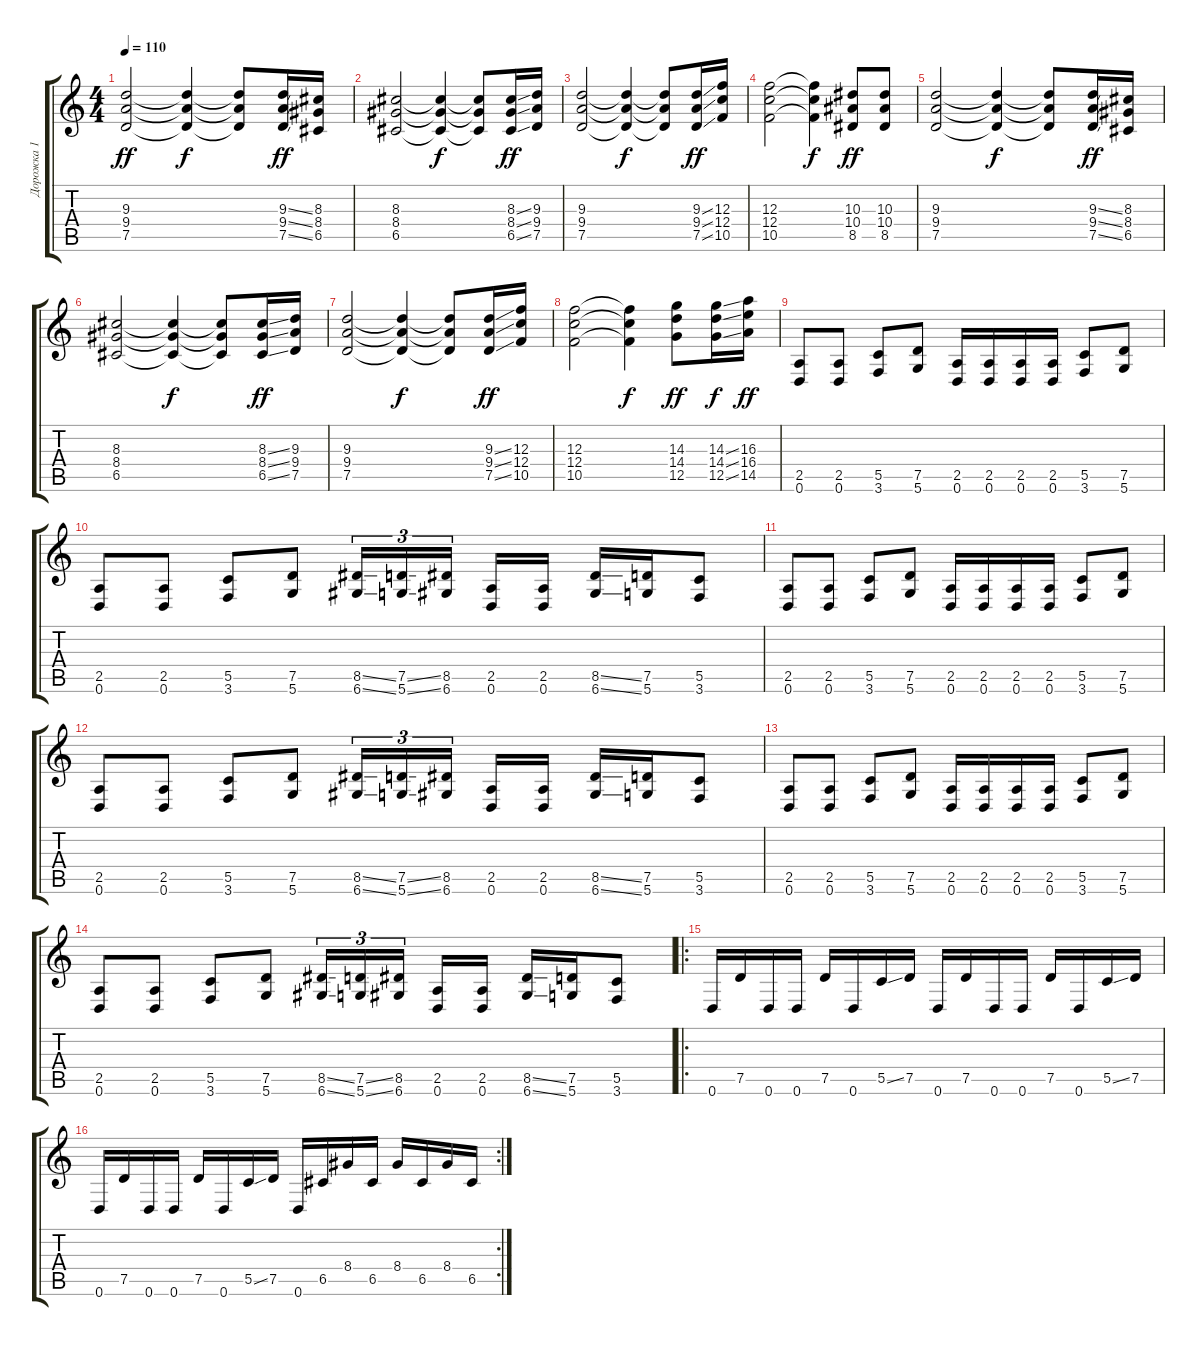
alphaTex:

\track ("Дорожка 1" "Дорожка 1") {instrument distortionguitar}
\staff {score tabs}
\tuning (D4 A3 F3 C3 G2 D2) {hide}
\ts (4 4)
\tempo 110
\clef g2
\ks c
(9.3 9.4 7.5).2{dy ff} (9.3{t} 9.4{t} 7.5{t}).4{dy f} (9.3{t} 9.4{t} 7.5{t}).8 (9.3{ss} 9.4{ss} 7.5{ss}).16{dy ff} (8.3 8.4 6.5).16 |
(8.3 8.4 6.5).2 (8.3{t} 8.4{t} 6.5{t}).4{dy f} (8.3{t} 8.4{t} 6.5{t}).8 (8.3{ss} 8.4{ss} 6.5{ss}).16{dy ff} (9.3 9.4 7.5).16 |
(9.3 9.4 7.5).2 (9.3{t} 9.4{t} 7.5{t}).4{dy f} (9.3{t} 9.4{t} 7.5{t}).8 (9.3{ss} 9.4{ss} 7.5{ss}).16{dy ff} (12.3 12.4 10.5).16 |
(12.3 12.4 10.5).2 (12.3{t} 12.4{t} 10.5{t}).4{dy f} (10.3 10.4 8.5).8{dy ff} (10.3 10.4 8.5).8 |
(9.3 9.4 7.5).2 (9.3{t} 9.4{t} 7.5{t}).4{dy f} (9.3{t} 9.4{t} 7.5{t}).8 (9.3{ss} 9.4{ss} 7.5{ss}).16{dy ff} (8.3 8.4 6.5).16 |
(8.3 8.4 6.5).2 (8.3{t} 8.4{t} 6.5{t}).4{dy f} (8.3{t} 8.4{t} 6.5{t}).8 (8.3{ss} 8.4{ss} 6.5{ss}).16{dy ff} (9.3 9.4 7.5).16 |
(9.3 9.4 7.5).2 (9.3{t} 9.4{t} 7.5{t}).4{dy f} (9.3{t} 9.4{t} 7.5{t}).8 (9.3{ss} 9.4{ss} 7.5{ss}).16{dy ff} (12.3 12.4 10.5).16 |
(12.3 12.4 10.5).2 (12.3{t} 12.4{t} 10.5{t}).4{dy f} (14.3 14.4 12.5).8{dy ff} (14.3{ss} 14.4{ss} 12.5{ss}).16{dy f} (16.3 16.4 14.5).16{dy ff} |
(2.5 0.6).8 (2.5 0.6).8 (5.5 3.6).8 (7.5 5.6).8 (2.5 0.6).16 (2.5 0.6).16 (2.5 0.6).16 (2.5 0.6).16 (5.5 3.6).8 (7.5 5.6).8 |
(2.5 0.6).8 (2.5 0.6).8 (5.5 3.6).8 (7.5 5.6).8 (8.5{ss} 6.6{ss}).16{tu (3 2)} (7.5{ss} 5.6{ss}).16{tu (3 2)} (8.5 6.6).16{tu (3 2)} (2.5 0.6).16 (2.5 0.6).16 (8.5{ss} 6.6{ss}).16 (7.5 5.6).16 (5.5 3.6).8 |
(2.5 0.6).8 (2.5 0.6).8 (5.5 3.6).8 (7.5 5.6).8 (2.5 0.6).16 (2.5 0.6).16 (2.5 0.6).16 (2.5 0.6).16 (5.5 3.6).8 (7.5 5.6).8 |
(2.5 0.6).8 (2.5 0.6).8 (5.5 3.6).8 (7.5 5.6).8 (8.5{ss} 6.6{ss}).16{tu (3 2)} (7.5{ss} 5.6{ss}).16{tu (3 2)} (8.5 6.6).16{tu (3 2)} (2.5 0.6).16 (2.5 0.6).16 (8.5{ss} 6.6{ss}).16 (7.5 5.6).16 (5.5 3.6).8 |
(2.5 0.6).8 (2.5 0.6).8 (5.5 3.6).8 (7.5 5.6).8 (2.5 0.6).16 (2.5 0.6).16 (2.5 0.6).16 (2.5 0.6).16 (5.5 3.6).8 (7.5 5.6).8 |
(2.5 0.6).8 (2.5 0.6).8 (5.5 3.6).8 (7.5 5.6).8 (8.5{ss} 6.6{ss}).16{tu (3 2)} (7.5{ss} 5.6{ss}).16{tu (3 2)} (8.5 6.6).16{tu (3 2)} (2.5 0.6).16 (2.5 0.6).16 (8.5{ss} 6.6{ss}).16 (7.5 5.6).16 (5.5 3.6).8 |
\ro
0.6.16 7.5.16 0.6.16 0.6.16 7.5.16 0.6.16 5.5{ss}.16 7.5.16 0.6.16 7.5.16 0.6.16 0.6.16 7.5.16 0.6.16 5.5{ss}.16 7.5.16 |
\rc 2
0.6.16 7.5.16 0.6.16 0.6.16 7.5.16 0.6.16 5.5{ss}.16 7.5.16 0.6.16 6.5.16 8.4.16 6.5.16 8.4.16 6.5.16 8.4.16 6.5.16
